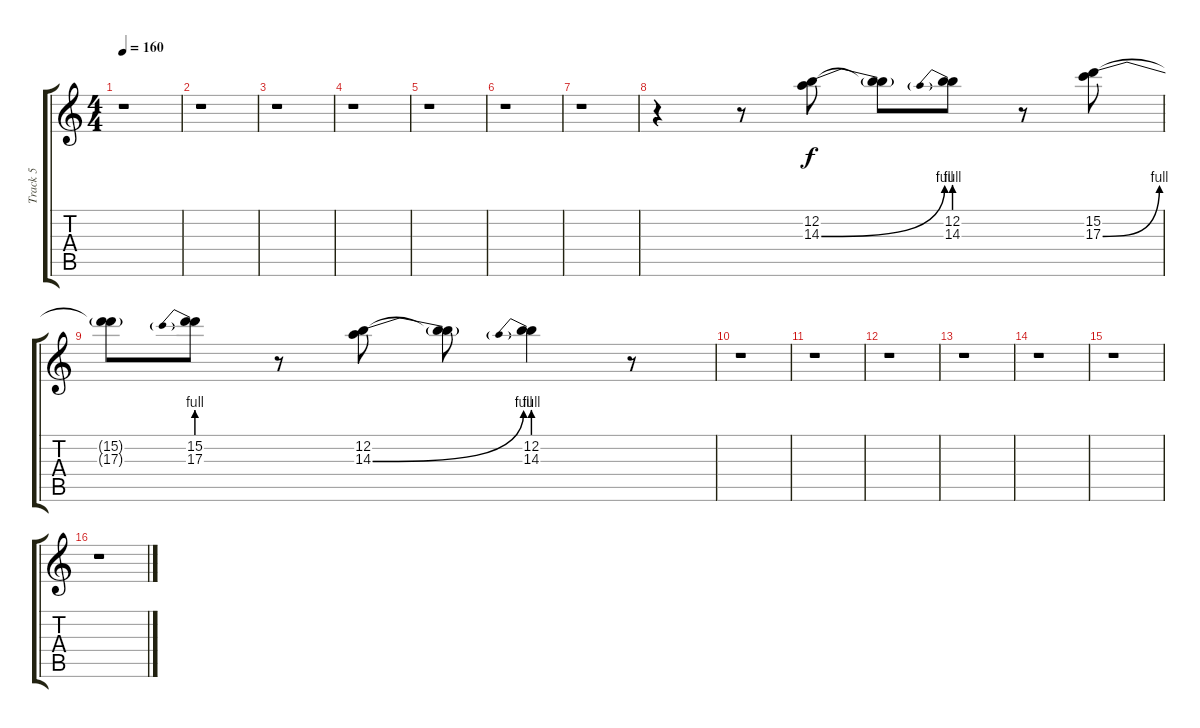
\track ("Track 5" "Track 5") {instrument distortionguitar}
\staff {score tabs}
\tuning (E4 B3 G3 D3 A2 E2) {hide}
\ts (4 4)
\tempo 160
\clef g2
\ks c
r.1{dy f} |
r.1 |
r.1 |
r.1 |
r.1 |
r.1 |
r.1 |
r.4 r.8 (12.2 14.3{be (bend 0 0 60 4)}).8 (12.2{t} 14.3{t}).8 (12.2 14.3{be (prebend 0 4 60 4)}).8 r.8 (15.2 17.3{be (bend 0 0 60 4)}).8 |
(15.2{t} 17.3{t}).8 (15.2 17.3{be (prebend 0 4 60 4)}).8 r.8 (12.2 14.3{be (bend 0 0 60 4)}).8 (12.2{t} 14.3{t}).8 (12.2 14.3{be (prebend 0 4 60 4)}).4 r.8 |
r.1 |
r.1 |
r.1 |
r.1 |
r.1 |
r.1 |
r.1
